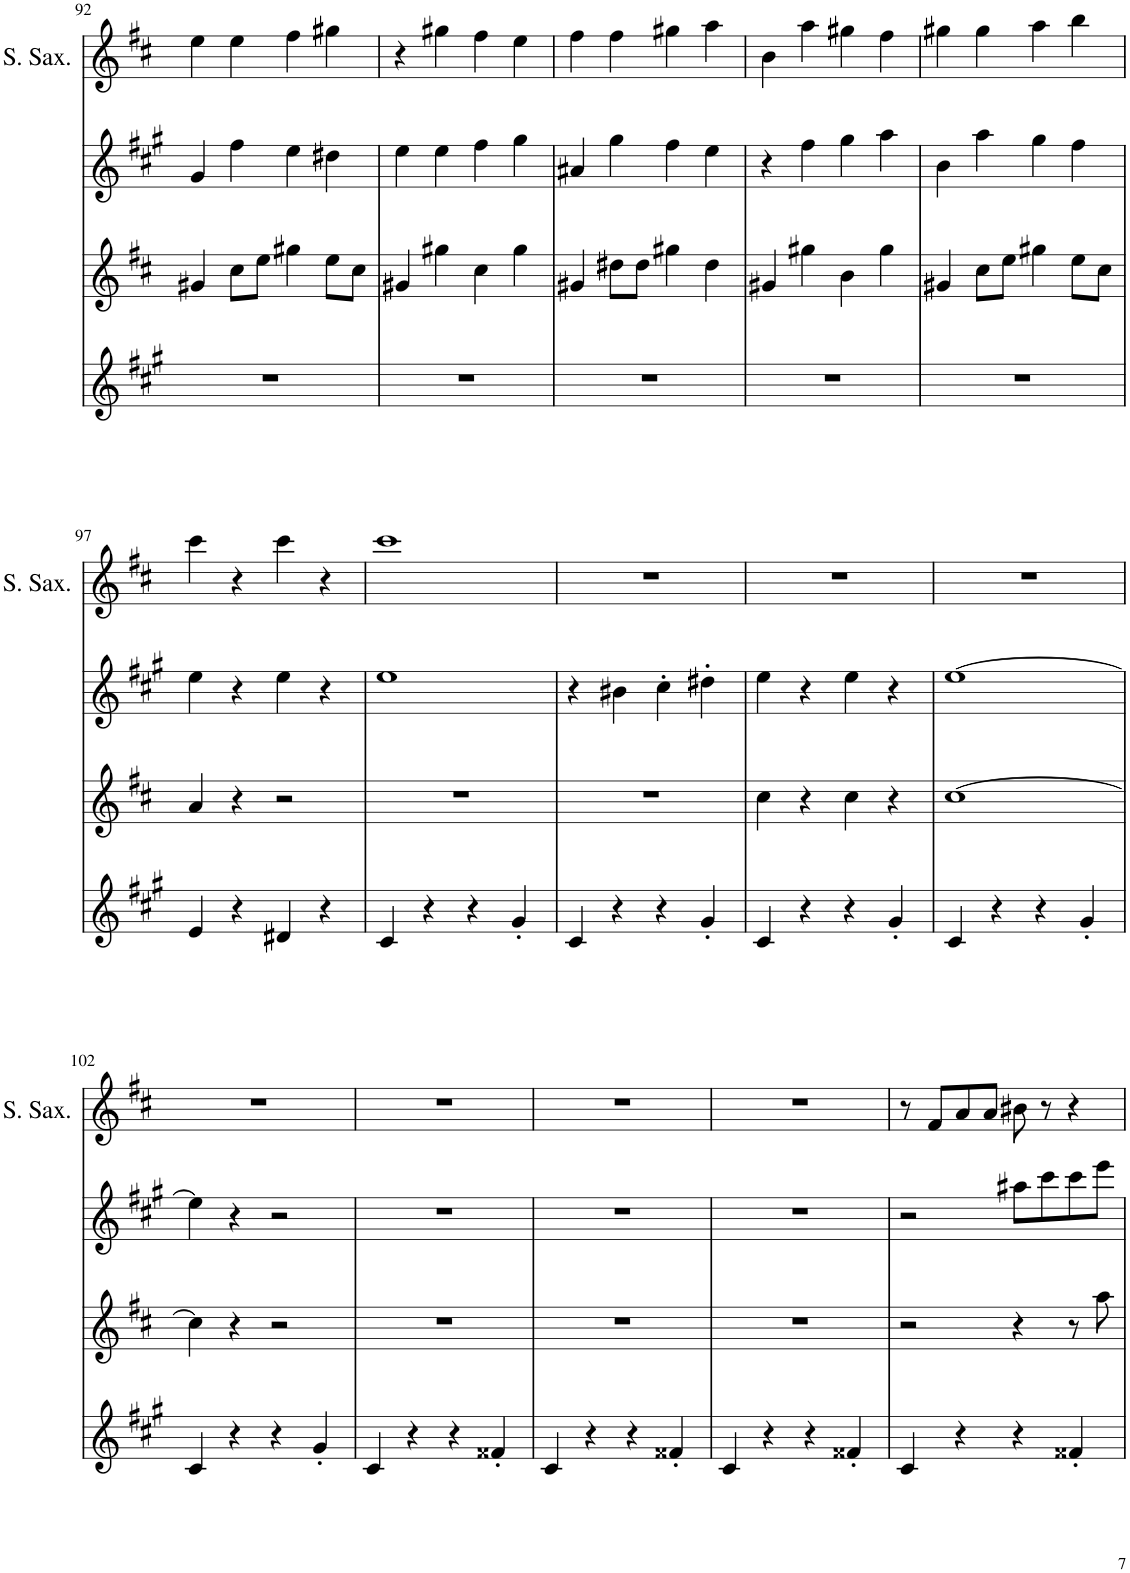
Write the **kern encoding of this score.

**kern	**kern	**kern	**kern
*part4	*part3	*part2	*part1
*staff4	*staff3	*staff2	*staff1
*I"Baritone Saxophone	*I"Tenor Saxophone	*I"Alto Saxophone	*I"Soprano Saxophone
*	*	*	*I'S. Sax.
!!LO:PB:g=z
*clefG2	*clefG2	*clefG2	*clefG2
*Trd12c21	*Trd8c14	*Trd5c9	*Trd1c2
*k[f#c#g#]	*k[f#c#]	*k[f#c#g#]	*k[f#c#]
*M4/4	*M4/4	*M4/4	*M4/4
=92	=92	=92	=92
1r	4g#X/	4g#/	4ee\
.	8cc#\L	4ff#\	4ee\
.	8ee\J	.	.
.	4gg#X\	4ee\	4ff#\
.	8ee\L	4dd#X\	4gg#X\
.	8cc#\J	.	.
=93	=93	=93	=93
1r	4g#X/	4ee\	4r
.	4gg#X\	4ee\	4gg#X\
.	4cc#\	4ff#\	4ff#\
.	4gg#\	4gg#\	4ee\
=94	=94	=94	=94
1r	4g#X/	4a#X/	4ff#\
.	8dd#X\L	4gg#\	4ff#\
.	8dd#\J	.	.
.	4gg#X\	4ff#\	4gg#X\
.	4dd#\	4ee\	4aa\
=95	=95	=95	=95
1r	4g#X/	4r	4b\
.	4gg#X\	4ff#\	4aa\
.	4b\	4gg#\	4gg#X\
.	4gg#\	4aa\	4ff#\
=96	=96	=96	=96
1r	4g#X/	4b\	4gg#X\
.	8cc#\L	4aa\	4gg#\
.	8ee\J	.	.
.	4gg#X\	4gg#\	4aa\
.	8ee\L	4ff#\	4bb\
.	8cc#\J	.	.
!!LO:LB:g=z
=97	=97	=97	=97
4e/	4a/	4ee\	4ccc#\
4r	4r	4r	4r
4d#X/	2r	4ee\	4ccc#\
4r	.	4r	4r
=98	=98	=98	=98
4c#/	1r	1ee	1ccc#
4r	.	.	.
4r	.	.	.
4g#'/	.	.	.
=99	=99	=99	=99
4c#/	1r	4r	1r
4r	.	4b#X\	.
4r	.	4cc#'\	.
4g#'/	.	4dd#X'\	.
=100	=100	=100	=100
4c#/	4cc#\	4ee\	1r
4r	4r	4r	.
4r	4cc#\	4ee\	.
4g#'/	4r	4r	.
=101	=101	=101	=101
4c#/	[1cc#	[1ee	1r
4r	.	.	.
4r	.	.	.
4g#'/	.	.	.
!!LO:LB:g=z
=102	=102	=102	=102
4c#/	4cc#\]	4ee\]	1r
4r	4r	4r	.
4r	2r	2r	.
4g#'/	.	.	.
=103	=103	=103	=103
4c#/	1r	1r	1r
4r	.	.	.
4r	.	.	.
4f##X'/	.	.	.
=104	=104	=104	=104
4c#/	1r	1r	1r
4r	.	.	.
4r	.	.	.
4f##X'/	.	.	.
=105	=105	=105	=105
4c#/	1r	1r	1r
4r	.	.	.
4r	.	.	.
4f##X'/	.	.	.
=106	=106	=106	=106
4c#/	2r	2r	8r
.	.	.	8f#/L
4r	.	.	8a/
.	.	.	8a/J
4r	4r	8aa#X\L	8b#X\
.	.	8ccc#\	8r
4f##X'/	8r	8ccc#\	4r
.	8aa\	8eee\J	.
=	=	=	=
*-	*-	*-	*-
